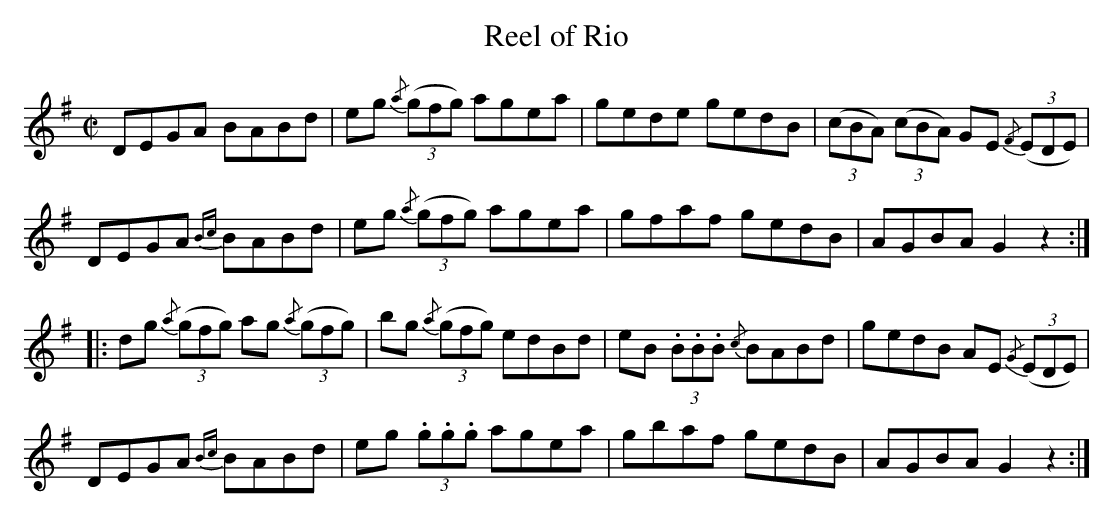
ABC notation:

X:1
U: ~ = !turn!
T:Reel of Rio
M:C|
L:1/8
K:G
DEGA BABd | eg (3{/a}(gfg) agea | gede gedB | ((3cBA) ((3cBA) GE (3{/F}(EDE) |
DEGA {Bc}BABd | eg (3{/a}(gfg) agea | gfaf gedB | AGBA G2 z2 ::
dg (3{/a}(gfg) ag (3{/a}(gfg) | bg (3{/a}(gfg) edBd | eB (3.B.B.B {/c}BABd | gedB AE (3{/G}(EDE)|
DEGA {Bc}BABd | eg (3.g.g.g agea | gbaf gedB | AGBA G2 z2 :|]
